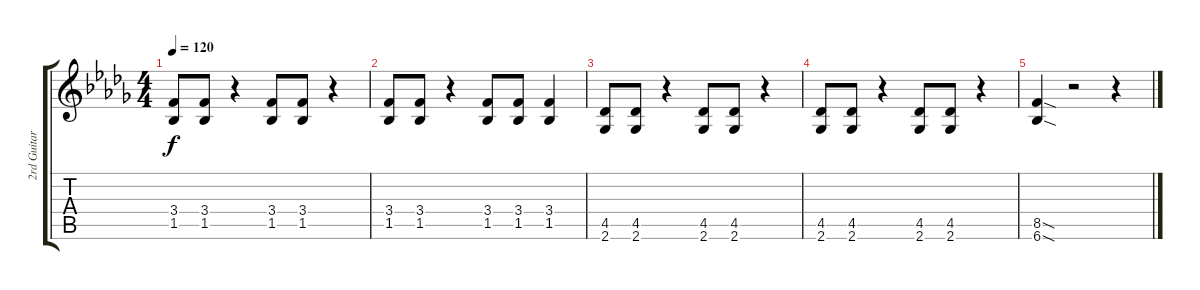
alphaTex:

\track ("2rd Guitar" "2rd Guitar") {instrument distortionguitar}
\staff {score tabs}
\tuning (E4 B3 G3 D3 A2 E2) {hide}
\ts (4 4)
\tempo 120
\clef g2
\ks db
(3.4 1.5).8{dy f} (3.4 1.5).8 r.4 (3.4 1.5).8 (3.4 1.5).8 r.4 |
(3.4 1.5).8 (3.4 1.5).8 r.4 (3.4 1.5).8 (3.4 1.5).8 (3.4 1.5).4 |
(4.5 2.6).8 (4.5 2.6).8 r.4 (4.5 2.6).8 (4.5 2.6).8 r.4 |
(4.5 2.6).8 (4.5 2.6).8 r.4 (4.5 2.6).8 (4.5 2.6).8 r.4 |
(8.5{sod} 6.6{sod}).4 r.2 r.4
